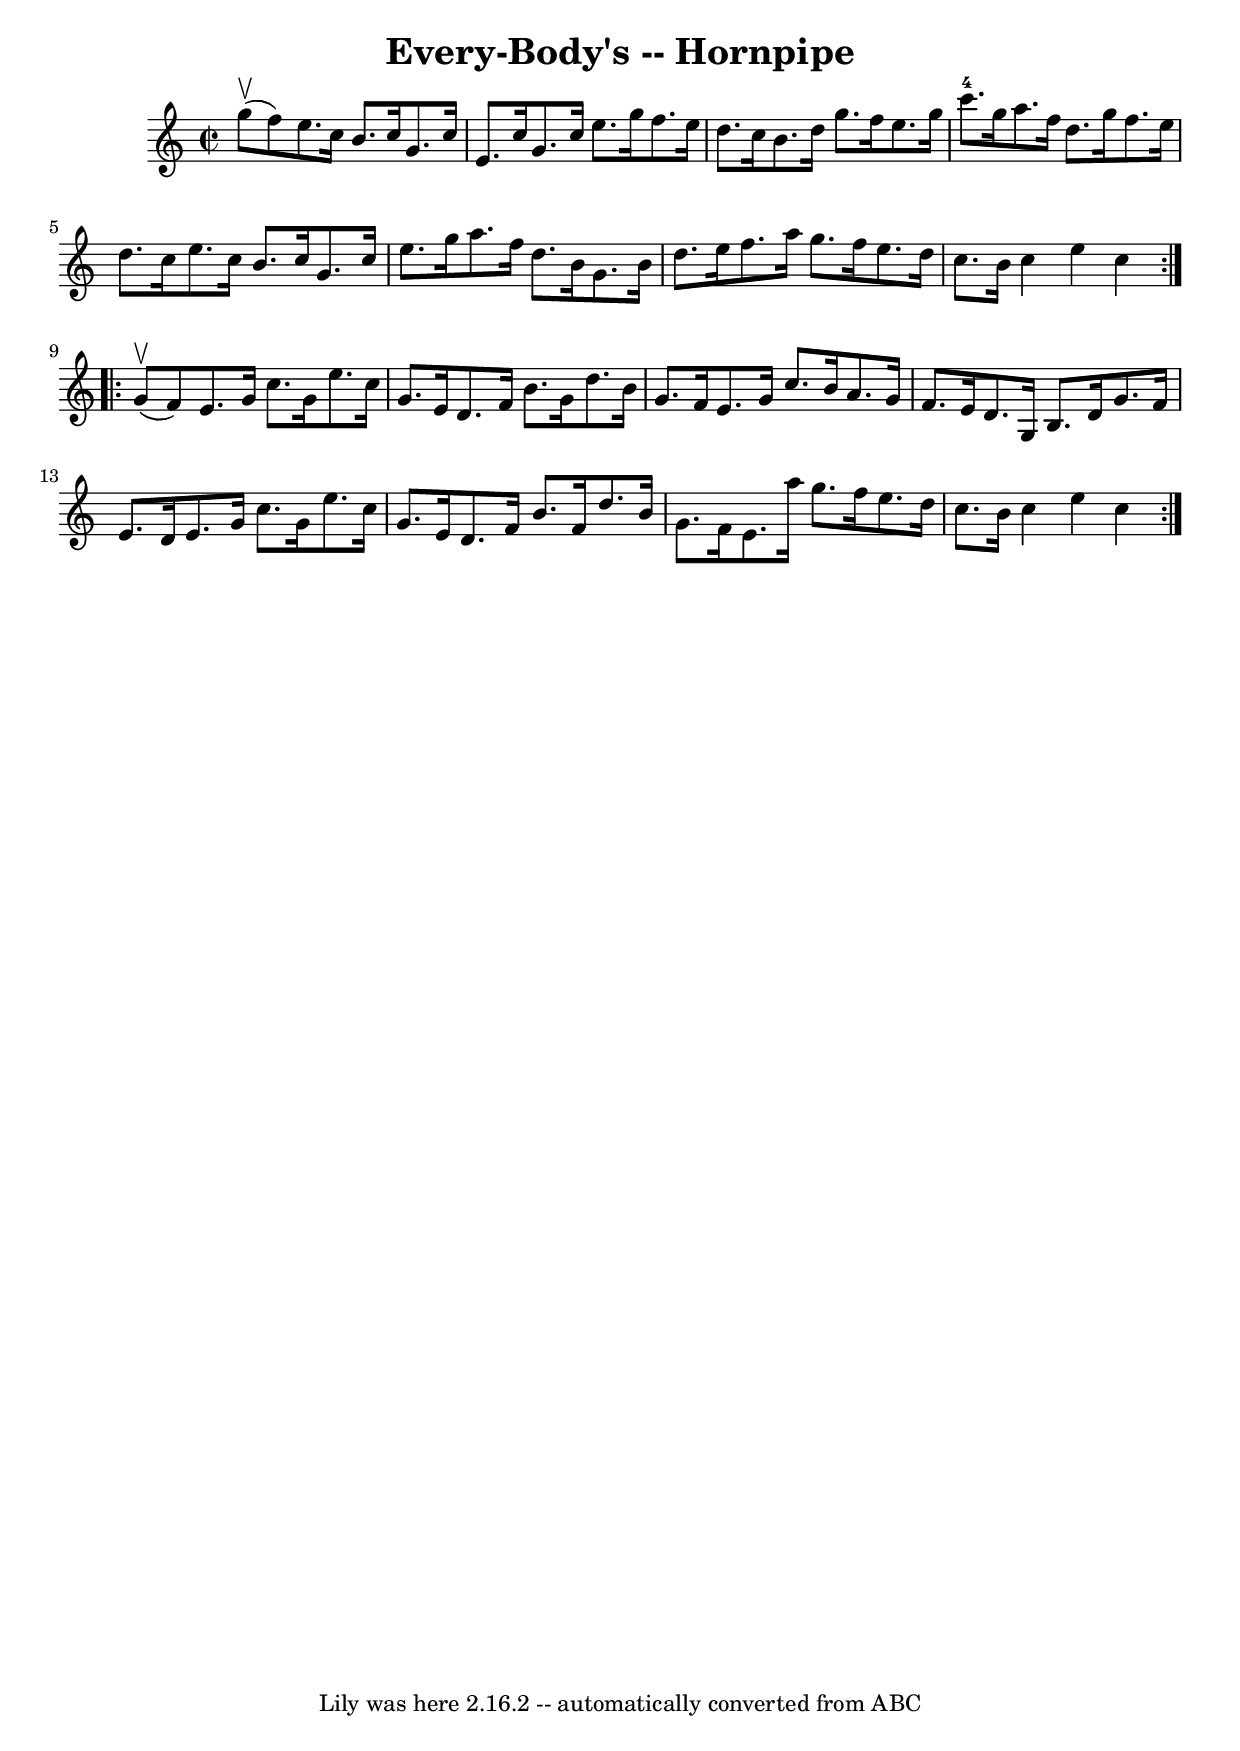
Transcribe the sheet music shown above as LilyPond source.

\version "2.16.2"
\include "Mammoth.ily"
\header {
  %% book = "Cole's 1000 Fiddle Tunes"
  crossRefNumber = "1"
  footnotes = ""
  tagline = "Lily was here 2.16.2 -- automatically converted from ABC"
  title = "Every-Body's -- Hornpipe"

}
voicedefault =  {



  \repeat volta 2 {

    \override Staff.TimeSignature #'style = #'C
    \time 2/2      \key c \major g''8 (^\upbow f''8)   |
    e''8. c''16 b'8. c''16 g'8. c''16 e'8. c''16   |
    g'8. c''16 e''8. g''16 f''8. e''16 d''8. c''16   |
    b'8. d''16 g''8. f''16 e''8. g''16 c'''8.-4 g''16   |
    a''8. f''16 d''8. g''16 f''8. e''16 d''8. c''16   |
    e''8. c''16 b'8. c''16 g'8. c''16 e''8. g''16   |
    a''8. f''16 d''8. b'16 g'8. b'16 d''8. e''16   |
    f''8. a''16 g''8. f''16 e''8. d''16 c''8. b'16   |
    c''4    
    e''4 c''4  
 }     
  \repeat volta 2 {
g'8 (^\upbow f'8)   |
		    e'8. g'16 c''8. g'16 e''8. c''16 g'8. e'16   |
		    d'8. f'16 b'8. g'16 d''8. b'16 g'8. f'16   |
		    e'8. g'16 c''8. b'16 a'8. g'16 f'8. e'16   |
		    d'8. g16 b8. d'16 g'8. f'16 e'8. d'16   |
		    e'8. g'16 c''8. g'16 e''8. c''16 g'8. e'16   |
		    d'8. f'16 b'8. f'16 d''8. b'16 g'8. f'16   |
		    e'8. a''16 g''8. f''16 e''8. d''16 c''8. b'16   |
		    c''4 e''4    
		    c''4  
		 }   

}

\score{
  <<

    \context Staff="default"
    {
      \voicedefault 
      
 }

  >>
  \layout {
    
 }
  \midi {
 }

}
